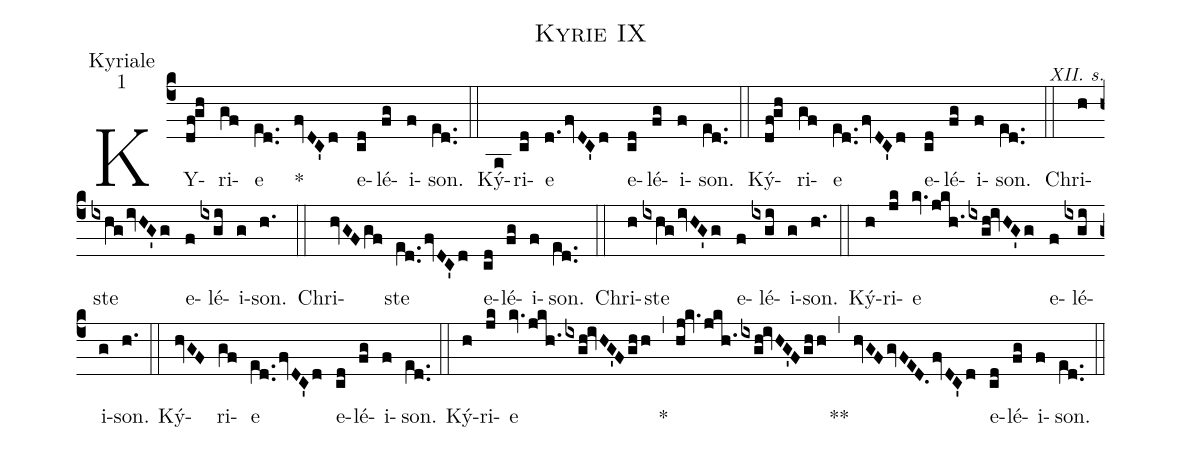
name:Kyrie IX;
office-part:Kyriale;
mode:1;
commentary:XII. s.;
%%
(c4) KY(df!gh)ri(gf)e(e[ll:1]d..) *(fvDC'd) e(cd)lé(fg)i(f)son.(e[ll:1]d..) (::)
Ký(a)ri(cd)e(d.fvDC'd) e(cd)lé(fg)i(f)son.(e[ll:1]d..) (::)
Ký(df!gh)ri(gf)e(e[ll:1]d..fvDC'd) e(cd)lé(fg)i(f)son.(e[ll:1]d..) (::)
Chri(h)ste(ixhgivHG'g) e(f)lé(ixgi)i(g)son.(h.) (::)
Chri(hvGFgf)ste(e[ll:1]d..fvDC'd) e(cd)lé(fg)i(f)son.(e[ll:1]d..) (::)
Chri(h)ste(ixhgivHG'g) e(f)lé(ixgi)i(g)son.(h.) (::)
Ký(h)ri(jk)e(kv.jkh.1ixgh!ivHG'g) e(f)lé(ixgi)i(g)son.(h.) (::)
Ký(hvGF)ri(gf)e(e[ll:1]d..fvDC'd) e(cd)lé(fg)i(f)son.(e[ll:1]d..) (::)
Ký(h)ri(jk)e(kv.jkh.1ixgh!ivHG'Fghh) <clear>*(,) (hj!kv.jkh.1ixgh!ivHG'Fghh) <clear>**(,) (hvGFgvFED.fvDC'd) e(cd)lé(fg)i(f)son.(e[ll:1]d..) (::)
